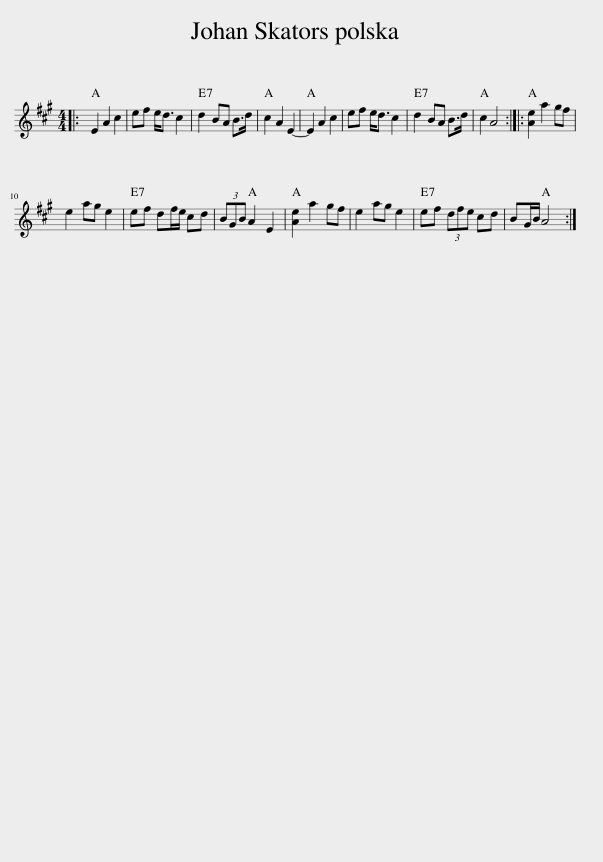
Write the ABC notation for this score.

X:1
L:1/8
M:4/4
I:linebreak $
K:A
V:1 treble
V:1
|: E2 A2 c2 | ef e<d c2 | d2 BA B>d | c2 A2 E2- | E2 A2 c2 | %5
 ef e<d c2 | d2 BA B>d | c2 A4 :: [Ae]2 a2 gf |$ e2 ag e2 | %10
 ef df/e/ cd | (3BGB A2 E2 | [Ae]2 a2 gf | e2 ag e2 | ef (3dfe cd | %15
 BG/B/ A4 :| %16
